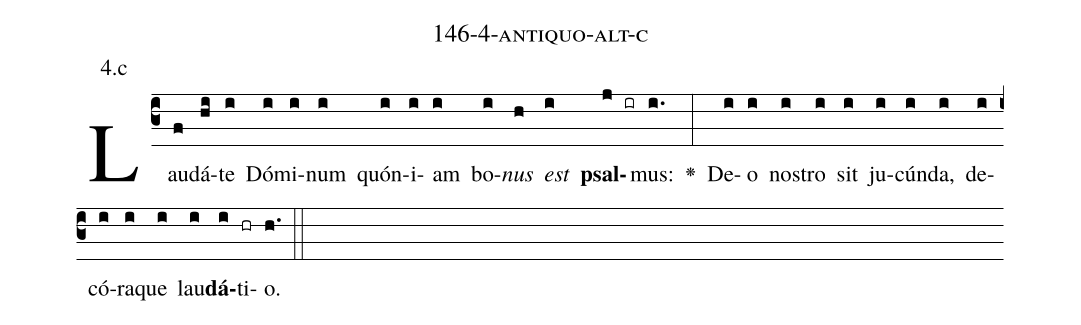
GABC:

name: 146-4-antiquo-alt-c;
annotation: 4.c;
%%
(c3)Lau(f)dá(hi)te(i) Dó(i)mi(i)num(i) quón(i)i(i)am(i) bo(i)<i>nus</i>(h) <i>est</i>(i) <b>psal</b>(j ir)mus:(i.) <v>\greheightstar</v>(:) De(i)o(i) nos(i)tro(i) sit(i) ju(i)cún(i)da,(i) de(i)có(i)ra(i)que(i) lau(i)<b>dá</b>(i)ti(hr)o.(h.) (::)


%E(i) u(i) o(i) u(i) a(i) e.(h.) (::)
